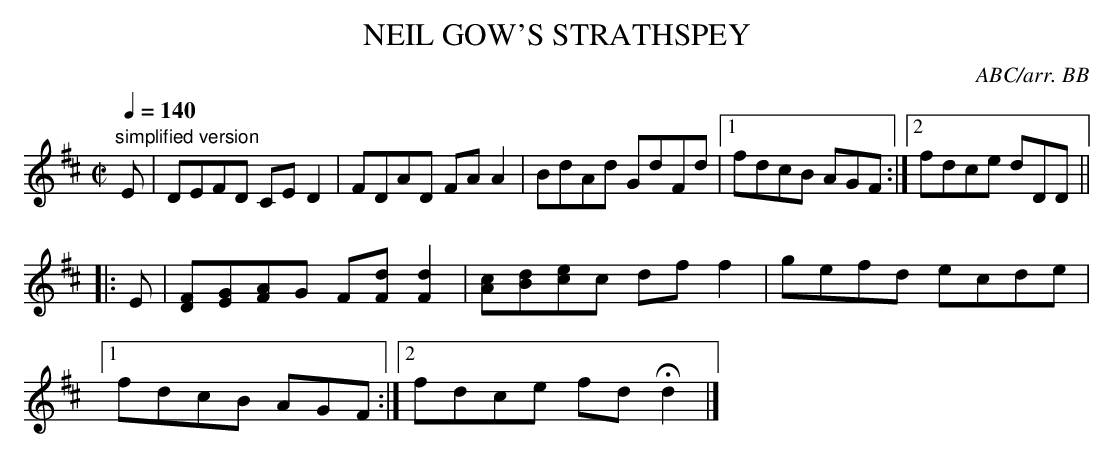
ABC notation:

X:1
T:NEIL GOW'S STRATHSPEY
C:ABC/arr. BB
the melody note. I'm guessing that it's the bottom note in m.5 and the
top note in m.6.
Q:1/4=140
L:1/8
M:C|
K:D
"simplified version"
E|DEFD CED2|FDAD FAA2|BdAd GdFd|1 fdcB AGF:|2 fdce dDD||
|:E|[FD][GE][AF]G F[dF] [d2F2]|[cA][dB][ec]c df f2|gefd ecde|
[1 fdcB AGF:|2 fdce fdHd2|]
